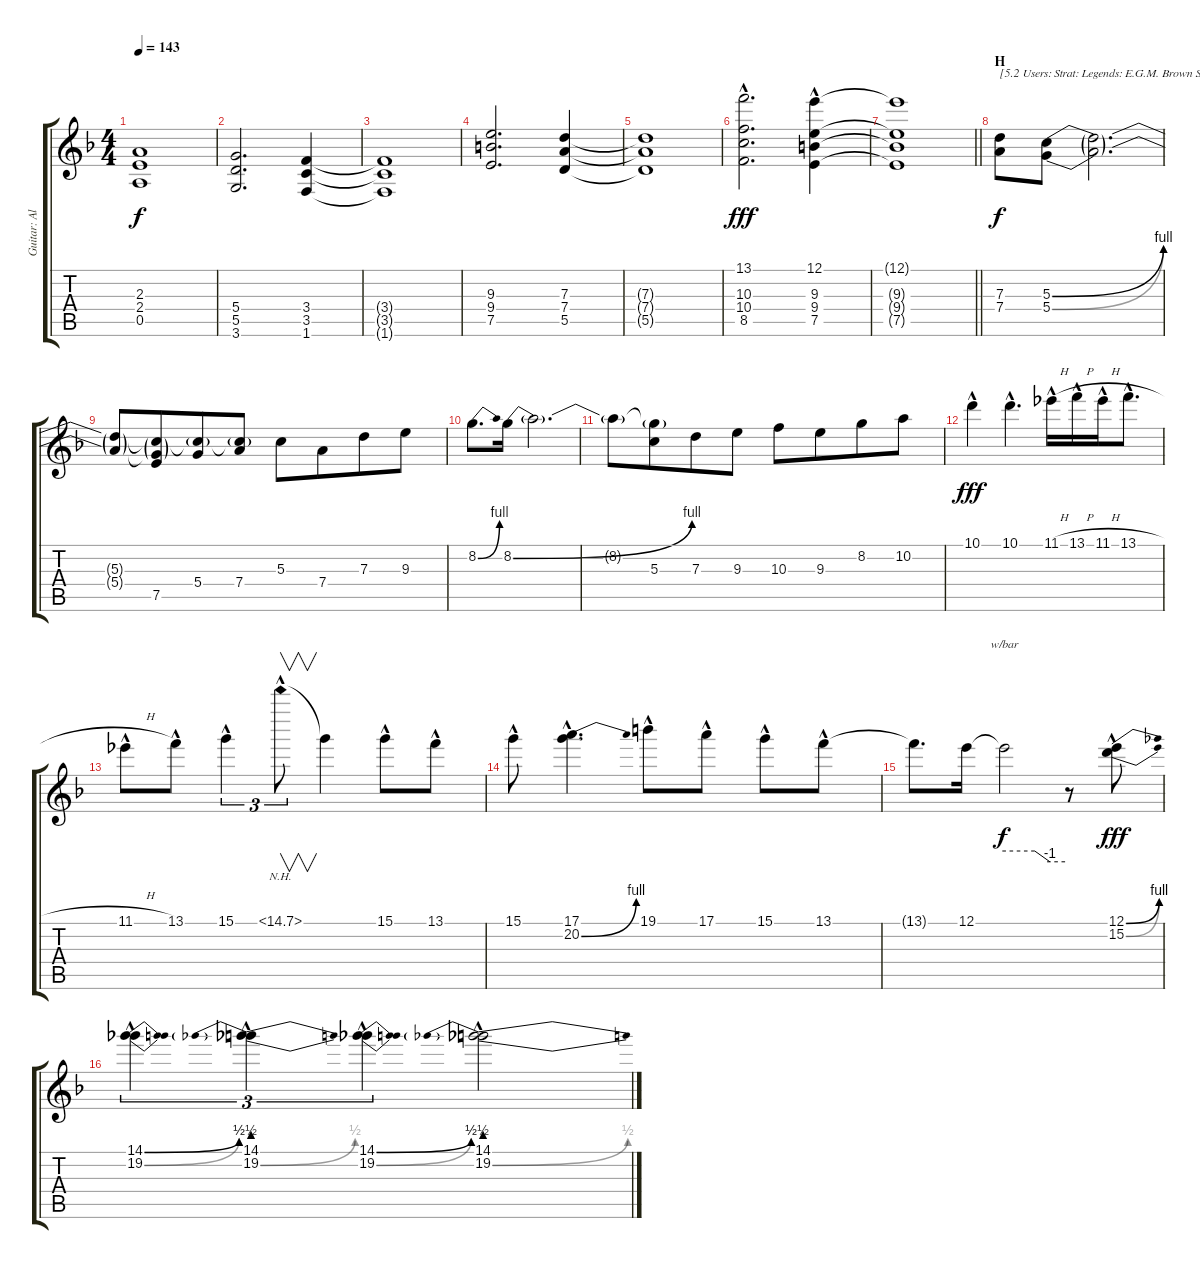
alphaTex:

\track ("Guitar: Aldo" "Guitar: Al") {instrument overdrivenguitar}
\staff {score tabs}
\tuning (E4 B3 G3 D3 A2 E2) {hide}
\ts (4 4)
\tempo 143
\clef g2
\ks f
(2.3{t} 2.4{t} 0.5{t}).1{dy f} |
(5.4 5.5 3.6).2{d} (3.4 3.5 1.6).4 |
(3.4{t} 3.5{t} 1.6{t}).1 |
(9.3 9.4 7.5).2{d} (7.3 7.4 5.5).4 |
(7.3{t} 7.4{t} 5.5{t}).1 |
(13.1{hac} 10.3{hac} 10.4{hac} 8.5{hac}).2{d dy fff} (12.1{hac} 9.3{hac} 9.4{hac} 7.5{hac}).4 |
\barLineRight lightlight
(12.1{t} 9.3{t} 9.4{t} 7.5{t}).1 |
\section ("" "H")
(7.3 7.4).8{txt "[5.2 Users: Strat: Legends: E.G.M. Brown Sound]" dy f volume 16 instrument overdrivenguitar} (5.3{be (bend 0 0 60 4)} 5.4{be (bend 0 0 60 4)}).8 (5.3{t} 5.4{t}).2{d} |
(5.3{t} 5.4{t}).8 (5.3{t} 5.4{t} 7.5).8{beam merge} (5.3{t} 5.4).8 (5.3{t} 7.4).8 5.3.8 7.4.8{beam merge} 7.3.8 9.3.8 |
8.2{be (bend 0 0 60 4)}.8{d} 8.2{be (bend 0 0 60 4)}.16 8.2{t}.2{d} |
8.2{t}.8 (8.2{t} 5.3).8{beam merge} 7.3.8 9.3.8 10.3.8 9.3.8{beam merge} 8.2.8 10.2.8 |
10.1{hac}.4{dy fff} 10.1{hac}.4{d} 11.1{h hac}.16 13.1{h hac}.16{beam merge} 11.1{h hac}.16 13.1{h hac}.8{d} |
11.1{h hac}.8 13.1{hac}.8 15.1{hac}.4{tu (3 2)} 15.1{nh hac}.8{v tu (3 2)} 15.1{t}.4 15.1{hac}.8 13.1{hac}.8 |
15.1{hac}.8 (17.1{hac} 20.2{be (bend 0 0 60 4) hac}).4{d} 19.1{hac}.8 17.1{hac}.8 15.1{hac}.8 13.1{hac}.8 |
13.1{t}.8{d} 12.1.16 12.1{t}.2{tbe (custom default 0 0 30 0 45 -4 60 -4) dy f} r.8 (12.1{be (bend 0 0 60 4) hac} 15.2{be (bend 0 0 60 4) hac}).8{dy fff} |
(14.1{be (bend 0 0 60 2) hac} 19.2{be (bend 0 0 60 2) hac}).4{tu (3 2)} (14.1{be (prebend 0 2 60 2) hac} 19.2{be (bend 0 0 60 2) hac}).4{tu (3 2)} (14.1{be (bend 0 0 60 2) hac} 19.2{be (bend 0 0 60 2) hac}).4{tu (3 2)} (14.1{be (prebend 0 2 60 2) hac} 19.2{be (bend 0 0 60 2) hac}).2
